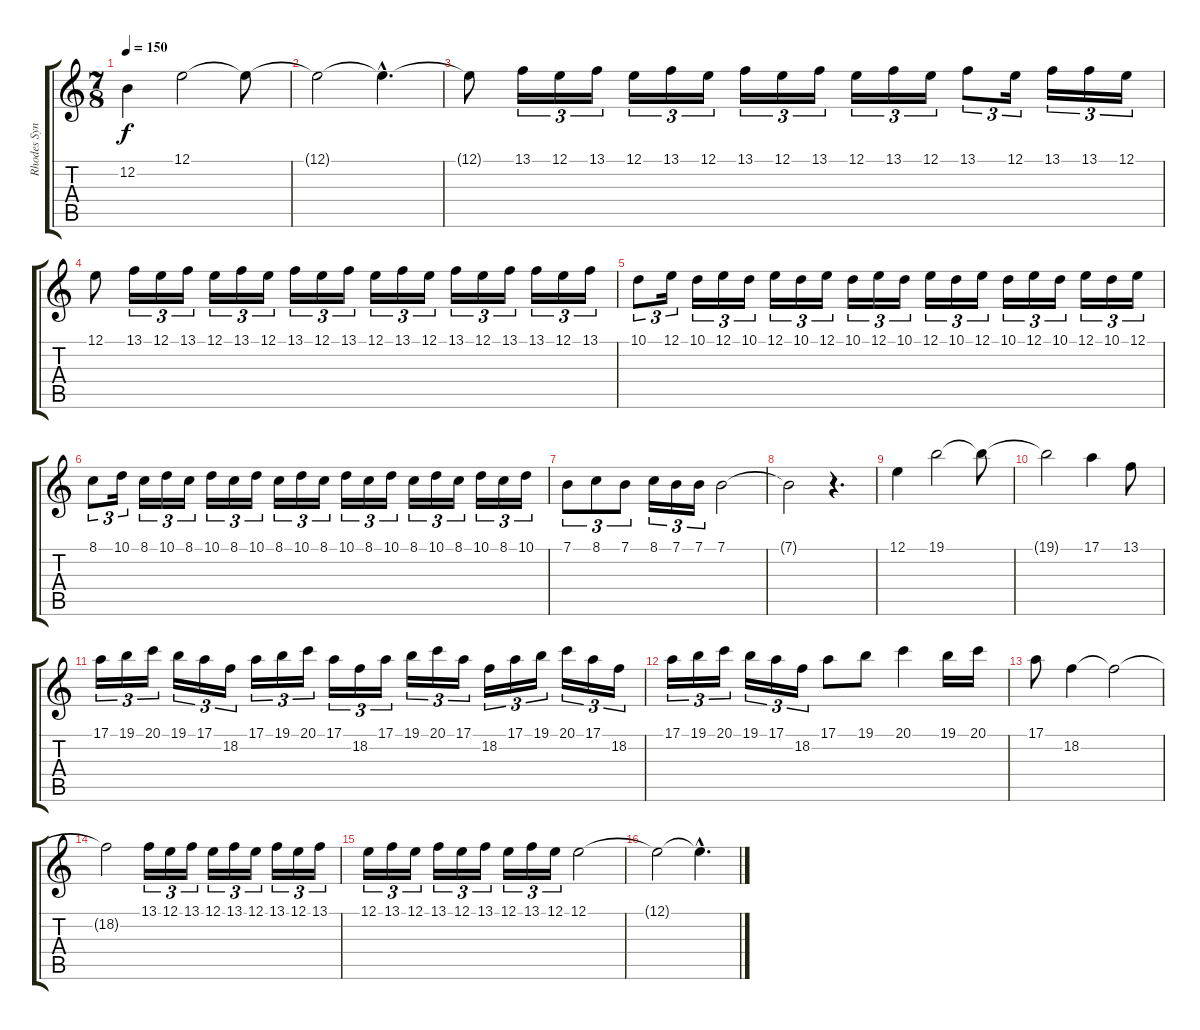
\track ("Rhodes Synth" "Rhodes Syn") {instrument electricpiano1}
\staff {score tabs}
\tuning (E4 B3 G3 D3 A2 E2) {hide}
\ts (7 8)
\tempo 150
\clef g2
\ks c
12.2.4{dy f} 12.1.2 12.1{t}.8 |
12.1{t}.2 12.1{hac t}.4{d} |
12.1{t}.8 13.1.16{tu (3 2)} 12.1.16{tu (3 2)} 13.1.16{tu (3 2)} 12.1.16{tu (3 2)} 13.1.16{tu (3 2)} 12.1.16{tu (3 2)} 13.1.16{tu (3 2)} 12.1.16{tu (3 2)} 13.1.16{tu (3 2)} 12.1.16{tu (3 2)} 13.1.16{tu (3 2)} 12.1.16{tu (3 2)} 13.1.8{tu (3 2)} 12.1.16{tu (3 2)} 13.1.16{tu (3 2)} 13.1.16{tu (3 2)} 12.1.16{tu (3 2)} |
12.1.8 13.1.16{tu (3 2)} 12.1.16{tu (3 2)} 13.1.16{tu (3 2)} 12.1.16{tu (3 2)} 13.1.16{tu (3 2)} 12.1.16{tu (3 2)} 13.1.16{tu (3 2)} 12.1.16{tu (3 2)} 13.1.16{tu (3 2)} 12.1.16{tu (3 2)} 13.1.16{tu (3 2)} 12.1.16{tu (3 2)} 13.1.16{tu (3 2)} 12.1.16{tu (3 2)} 13.1.16{tu (3 2)} 13.1.16{tu (3 2)} 12.1.16{tu (3 2)} 13.1.16{tu (3 2)} |
10.1.8{tu (3 2)} 12.1.16{tu (3 2)} 10.1.16{tu (3 2)} 12.1.16{tu (3 2)} 10.1.16{tu (3 2)} 12.1.16{tu (3 2)} 10.1.16{tu (3 2)} 12.1.16{tu (3 2)} 10.1.16{tu (3 2)} 12.1.16{tu (3 2)} 10.1.16{tu (3 2)} 12.1.16{tu (3 2)} 10.1.16{tu (3 2)} 12.1.16{tu (3 2)} 10.1.16{tu (3 2)} 12.1.16{tu (3 2)} 10.1.16{tu (3 2)} 12.1.16{tu (3 2)} 10.1.16{tu (3 2)} 12.1.16{tu (3 2)} |
8.1.8{tu (3 2)} 10.1.16{tu (3 2)} 8.1.16{tu (3 2)} 10.1.16{tu (3 2)} 8.1.16{tu (3 2)} 10.1.16{tu (3 2)} 8.1.16{tu (3 2)} 10.1.16{tu (3 2)} 8.1.16{tu (3 2)} 10.1.16{tu (3 2)} 8.1.16{tu (3 2)} 10.1.16{tu (3 2)} 8.1.16{tu (3 2)} 10.1.16{tu (3 2)} 8.1.16{tu (3 2)} 10.1.16{tu (3 2)} 8.1.16{tu (3 2)} 10.1.16{tu (3 2)} 8.1.16{tu (3 2)} 10.1.16{tu (3 2)} |
7.1.8{tu (3 2)} 8.1.8{tu (3 2)} 7.1.8{tu (3 2)} 8.1.16{tu (3 2)} 7.1.16{tu (3 2)} 7.1.16{tu (3 2)} 7.1.2 |
7.1{t}.2 r.4{d} |
12.1.4 19.1.2 19.1{t}.8 |
19.1{t}.2 17.1.4 13.1.8 |
17.1.16{tu (3 2)} 19.1.16{tu (3 2)} 20.1.16{tu (3 2)} 19.1.16{tu (3 2)} 17.1.16{tu (3 2)} 18.2.16{tu (3 2)} 17.1.16{tu (3 2)} 19.1.16{tu (3 2)} 20.1.16{tu (3 2)} 17.1.16{tu (3 2)} 18.2.16{tu (3 2)} 17.1.16{tu (3 2)} 19.1.16{tu (3 2)} 20.1.16{tu (3 2)} 17.1.16{tu (3 2)} 18.2.16{tu (3 2)} 17.1.16{tu (3 2)} 19.1.16{tu (3 2)} 20.1.16{tu (3 2)} 17.1.16{tu (3 2)} 18.2.16{tu (3 2)} |
17.1.16{tu (3 2)} 19.1.16{tu (3 2)} 20.1.16{tu (3 2)} 19.1.16{tu (3 2)} 17.1.16{tu (3 2)} 18.2.16{tu (3 2)} 17.1.8 19.1.8 20.1.4 19.1.16 20.1.16 |
17.1.8 18.2.4 18.2{t}.2 |
18.2{t}.2 13.1.16{tu (3 2)} 12.1.16{tu (3 2)} 13.1.16{tu (3 2)} 12.1.16{tu (3 2)} 13.1.16{tu (3 2)} 12.1.16{tu (3 2)} 13.1.16{tu (3 2)} 12.1.16{tu (3 2)} 13.1.16{tu (3 2)} |
12.1.16{tu (3 2)} 13.1.16{tu (3 2)} 12.1.16{tu (3 2)} 13.1.16{tu (3 2)} 12.1.16{tu (3 2)} 13.1.16{tu (3 2)} 12.1.16{tu (3 2)} 13.1.16{tu (3 2)} 12.1.16{tu (3 2)} 12.1.2 |
12.1{t}.2 12.1{hac t}.4{d}
